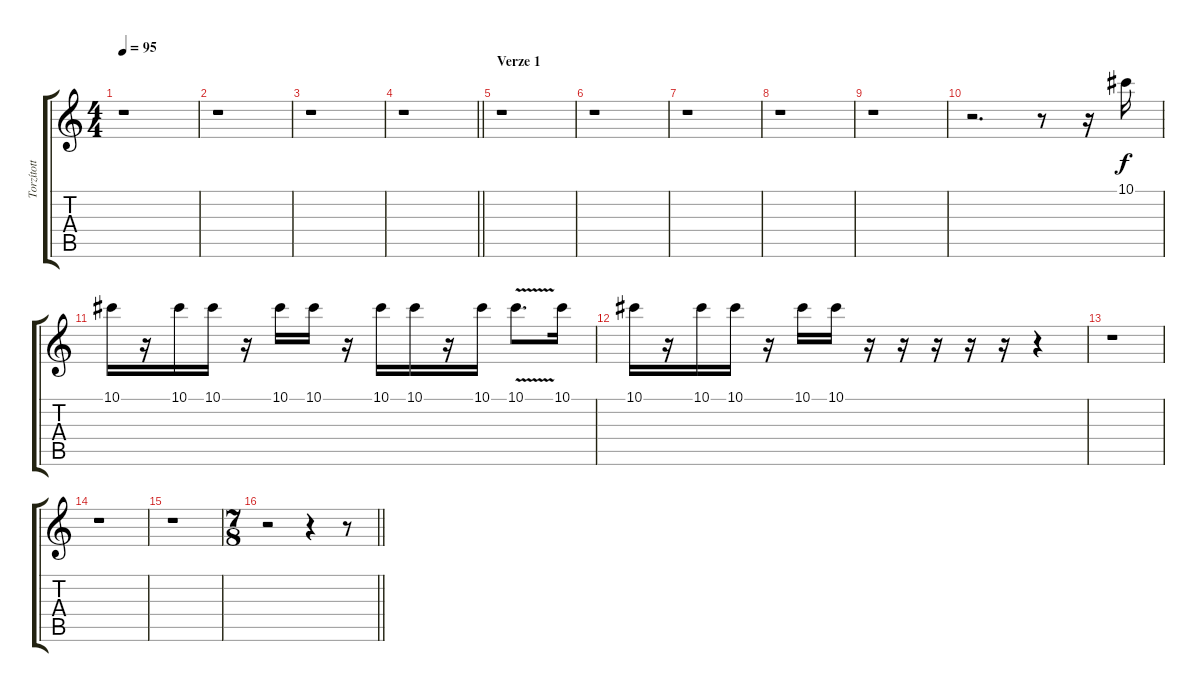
\track ("Torzított - Szóló 2" "Torzított ") {instrument overdrivenguitar}
\staff {score tabs}
\tuning (Eb4 Bb3 Gb3 Db3 Ab2 Eb2) {hide}
\ts (4 4)
\tempo 95
\clef g2
\ks c
r.1{dy f} |
r.1 |
r.1 |
\barLineRight lightlight
r.1 |
\section ("" "Verze 1")
r.1 |
r.1 |
r.1 |
r.1 |
r.1 |
r.2{d} r.8 r.16 10.1.16 |
10.1.16 r.16 10.1.16 10.1.16 r.16 10.1.16 10.1.16 r.16 10.1.16 10.1.16 r.16 10.1.16 10.1{v}.8{d} 10.1.16 |
10.1.16 r.16 10.1.16 10.1.16 r.16 10.1.16 10.1.16 r.16 r.16 r.16 r.16 r.16 r.4 |
r.1 |
r.1 |
r.1 |
\ts (7 8)
\barLineRight lightlight
r.2 r.4 r.8
